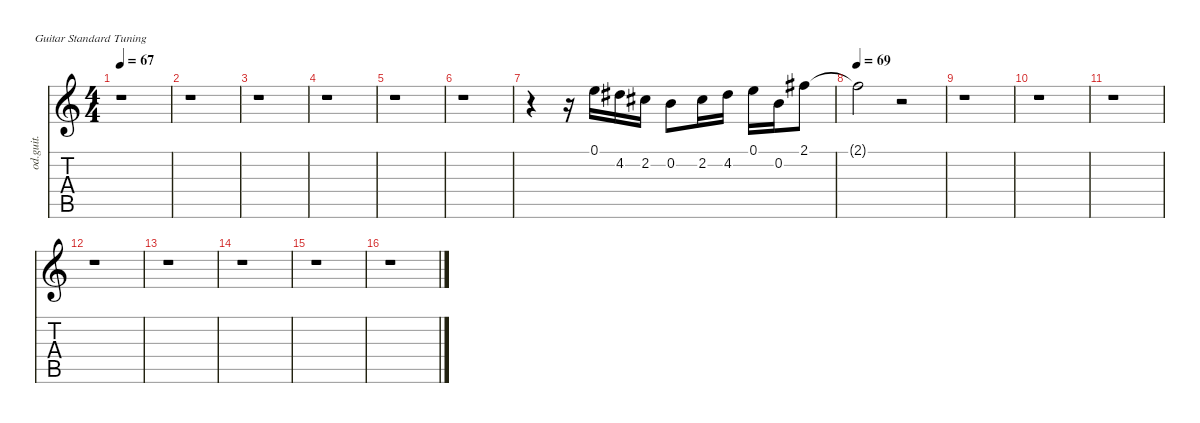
\defaultSystemsLayout 4
\hideDynamics
\bracketExtendMode nobrackets
\otherSystemsTrackNameOrientation horizontal
\track ("Track 15" "od.guit.") {instrument overdrivenguitar}
\staff {score tabs}
\tuning (E4 B3 G3 D3 A2 E2)
\ts (4 4)
\tempo 67
\clef g2
\ks c
r.1{dy f beam Down} |
r.1{beam Down} |
r.1{beam Down} |
r.1{beam Down} |
r.1{beam Down} |
r.1{beam Down} |
r.4{beam Down} r.16{beam Down} 0.1.16{dy mf beam Down} 4.2{acc #}.16{beam Down} 2.2{acc #}.16{beam Down} 0.2.8{beam Down} 2.2{acc #}.16{beam Down} 4.2{acc #}.16{beam Down} 0.1.16{beam Down} 0.2.16{beam Down} 2.1{acc #}.8{beam Down} |
\tempo 69
2.1{t acc #}.2{dy f beam Down} r.2{beam Down} |
r.1{beam Down} |
r.1{beam Down} |
r.1{beam Down} |
r.1{beam Down} |
r.1{beam Down} |
r.1{beam Down} |
r.1{beam Down} |
r.1{beam Down}
